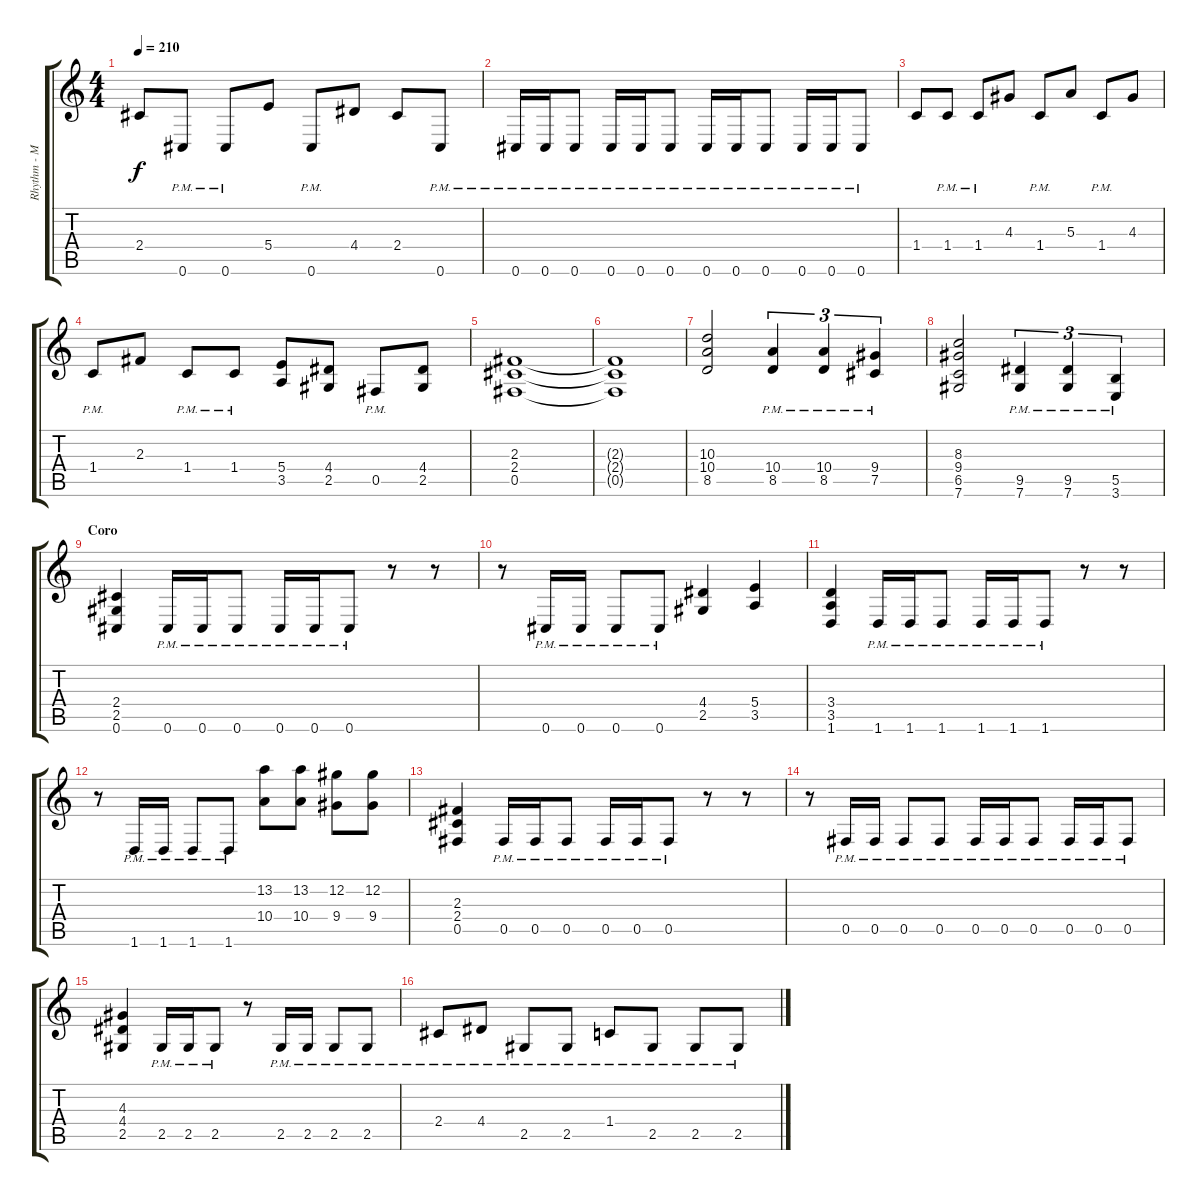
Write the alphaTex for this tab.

\track ("Rhythm - Mike Martin" "Rhythm - M") {instrument distortionguitar}
\staff {score tabs}
\tuning (Db4 Ab3 E3 B2 Gb2 Db2) {hide}
\ts (4 4)
\tempo 210
\clef g2
\ks c
2.4.8{dy f} 0.6{pm}.8 0.6{pm}.8 5.4.8 0.6{pm}.8 4.4.8 2.4.8 0.6{pm}.8 |
0.6{pm}.16 0.6{pm}.16 0.6{pm}.8 0.6{pm}.16 0.6{pm}.16 0.6{pm}.8 0.6{pm}.16 0.6{pm}.16 0.6{pm}.8 0.6{pm}.16 0.6{pm}.16 0.6{pm}.8 |
1.4.8 1.4{pm}.8 1.4{pm}.8 4.3.8 1.4{pm}.8 5.3.8 1.4{pm}.8 4.3.8 |
1.4{pm}.8 2.3.8 1.4{pm}.8 1.4{pm}.8 (5.4 3.5).8 (4.4 2.5).8 0.5{pm}.8 (4.4 2.5).8 |
(2.3 2.4 0.5).1 |
(2.3{t} 2.4{t} 0.5{t}).1 |
(10.3 10.4 8.5).2 (10.4{pm} 8.5{pm}).4{tu (3 2)} (10.4{pm} 8.5{pm}).4{tu (3 2)} (9.4{pm} 7.5{pm}).4{tu (3 2)} |
(8.3 9.4 6.5 7.6).2 (9.5{pm} 7.6{pm}).4{tu (3 2)} (9.5{pm} 7.6{pm}).4{tu (3 2)} (5.5{pm} 3.6{pm}).4{tu (3 2)} |
\section ("" "Coro")
(2.4 2.5 0.6).4 0.6{pm}.16 0.6{pm}.16 0.6{pm}.8 0.6{pm}.16 0.6{pm}.16 0.6{pm}.8 r.8 r.8 |
r.8 0.6{pm}.16 0.6{pm}.16 0.6{pm}.8 0.6{pm}.8 (4.4 2.5).4 (5.4 3.5).4 |
(3.4 3.5 1.6).4 1.6{pm}.16 1.6{pm}.16 1.6{pm}.8 1.6{pm}.16 1.6{pm}.16 1.6{pm}.8 r.8 r.8 |
r.8 1.6{pm}.16 1.6{pm}.16 1.6{pm}.8 1.6{pm}.8 (13.2 10.4).8 (13.2 10.4).8 (12.2 9.4).8 (12.2 9.4).8 |
(2.3 2.4 0.5).4 0.5{pm}.16 0.5{pm}.16 0.5{pm}.8 0.5{pm}.16 0.5{pm}.16 0.5{pm}.8 r.8 r.8 |
r.8 0.5{pm}.16 0.5{pm}.16 0.5{pm}.8 0.5{pm}.8 0.5{pm}.16 0.5{pm}.16 0.5{pm}.8 0.5{pm}.16 0.5{pm}.16 0.5{pm}.8 |
(4.3 4.4 2.5).4 2.5{pm}.16 2.5{pm}.16 2.5{pm}.8 r.8 2.5{pm}.16 2.5{pm}.16 2.5{pm}.8 2.5{pm}.8 |
2.4{pm}.8 4.4{pm}.8 2.5{pm}.8 2.5{pm}.8 1.4{pm}.8 2.5{pm}.8 2.5{pm}.8 2.5{pm}.8
